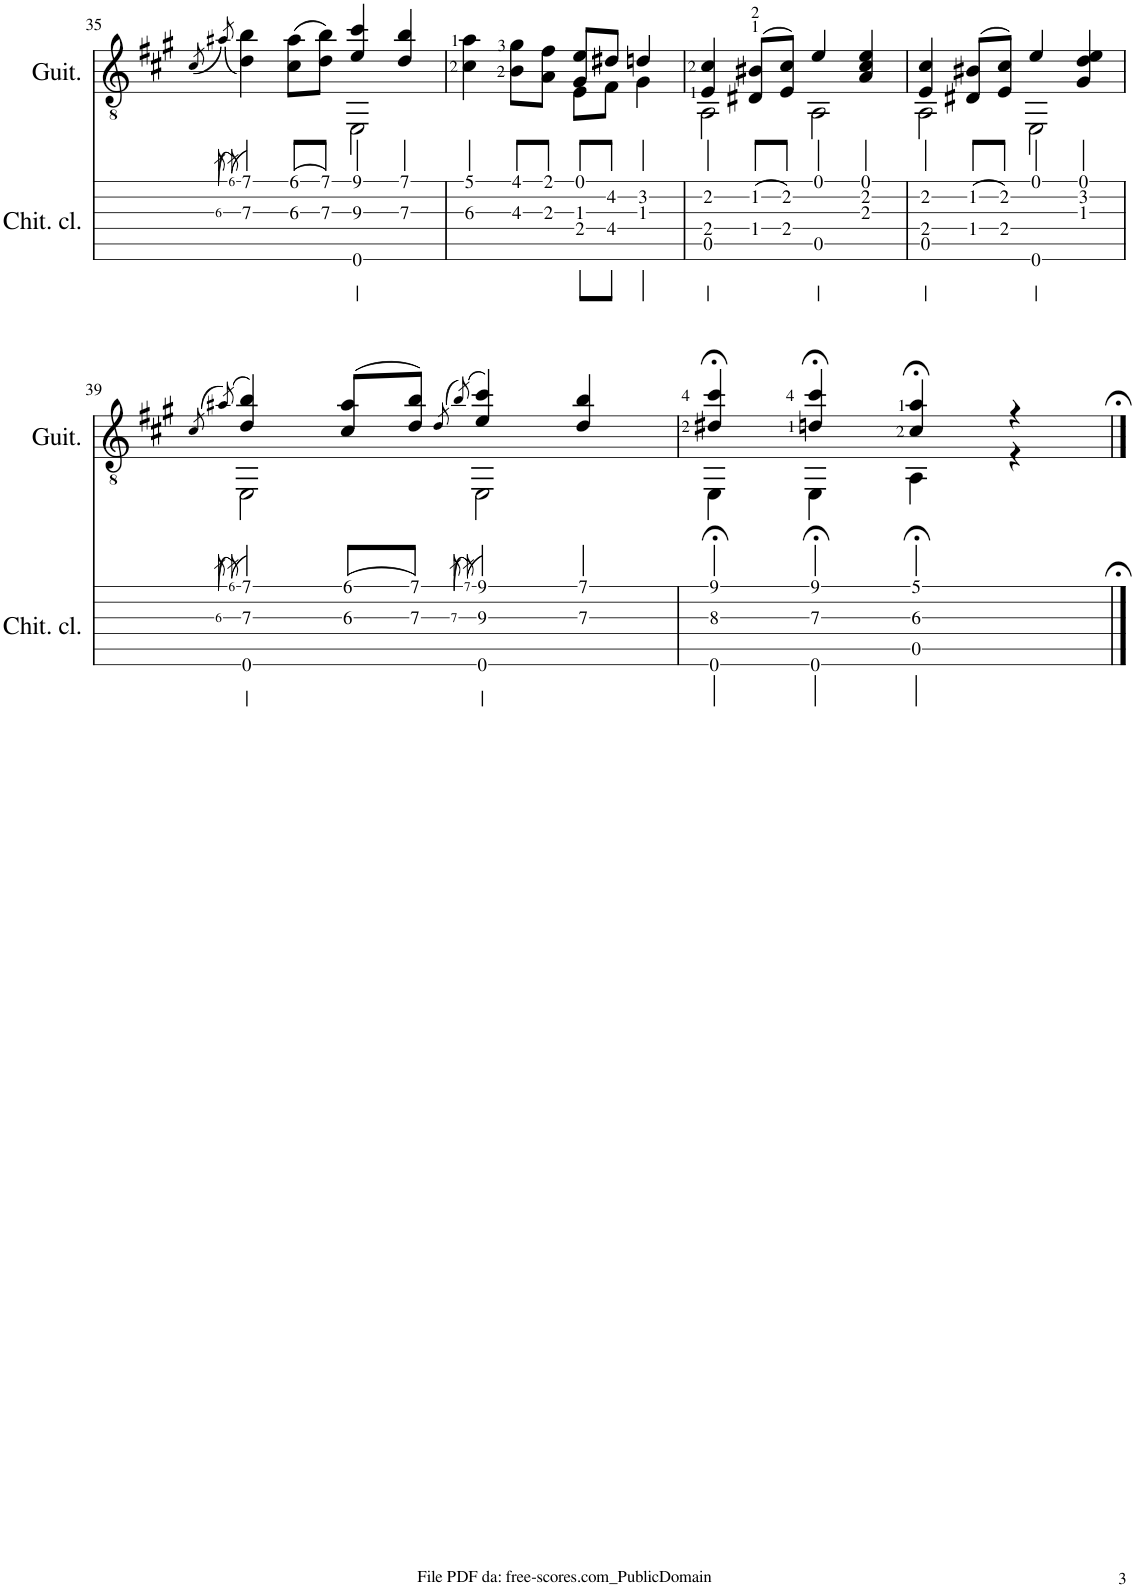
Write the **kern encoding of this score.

**kern	**kern
*part2	*part1
*staff2	*staff1
*I"Chitarra classica	*I"Guitar
*I'Chit. cl.	*I'Guit.
!!LO:PB:g=z
*	*clefGv2
*k[f#c#g#]	*k[f#c#g#]
*M4/4	*M4/4
=35	=35
(8qc#/	(8qc#/
(8qa#X/)	(8qa#X/)
*^	*^
4d/ 4b/)	2ryy	4d\ 4b\)	2ryy
(8c#/ 8a#/L	.	(8c#\ 8a#\L	.
8d/ 8b/J)	.	8d\ 8b\J)	.
4e/ 4cc#/	2EE\	4e/ 4cc#/	2EE\
4d/ 4b/	.	4d/ 4b/	.
=36	=36	=36	=36
4c#/ 4a/	2ryy	4c#\ 4a\	2ryy
8B/ 8g#/L	.	8B\ 8g#\L	.
8A/ 8f#/J	.	8A\ 8f#\J	.
8G#/ 8e/L	8E\L	8G#/ 8e/L	8E\L
8d#X/J	8F#\J	8d#X/J	8F#\J
4dn/	4G#\	4dn/	4G#\
=37	=37	=37	=37
4E/ 4c#/	2AA\	4E/ 4c#/	2AA\
(8D#X/ 8B#X/L	.	(8D#X/ 8B#X/L	.
8E/ 8c#/J)	.	8E/ 8c#/J)	.
4e/	2AA\	4e/	2AA\
4A/ 4c#/ 4e/	.	4A/ 4c#/ 4e/	.
=38	=38	=38	=38
4E/ 4c#/	2AA\	4E/ 4c#/	2AA\
(8D#X/ 8B#X/L	.	(8D#X/ 8B#X/L	.
8E/ 8c#/J)	.	8E/ 8c#/J)	.
4e/	2EE\	4e/	2EE\
4G#/ 4d/ 4e/	.	4G#/ 4d/ 4e/	.
!!LO:LB:g=z	!!
=39	=39	=39	=39
(8qc#/	.	(8qc#/	.
(8qa#X/)	.	(8qa#X/)	.
4d/ 4b/)	2EE\	4d/ 4b/)	2EE\
(8c#/ 8a#/L	.	(8c#/ 8a#/L	.
8d/ 8b/J)	.	8d/ 8b/J)	.
(8qd/	.	(8qd/	.
(8qb/)	.	(8qb/)	.
4e/ 4cc#/)	2EE\	4e/ 4cc#/)	2EE\
4d/ 4b/	.	4d/ 4b/	.
=40	=40	=40	=40
4d#X/;< 4cc#/;<	4EE\	4d#X/;< 4cc#/;<	4EE\
4dn/;< 4cc#/;<	4EE\	4dn/;< 4cc#/;<	4EE\
4c#/;< 4a/;<	4AA\	4c#/;< 4a/;<	4AA\
4r	4r	4r	4r
*v	*v	*	*
*	*v	*v
==	==
*-	*-
